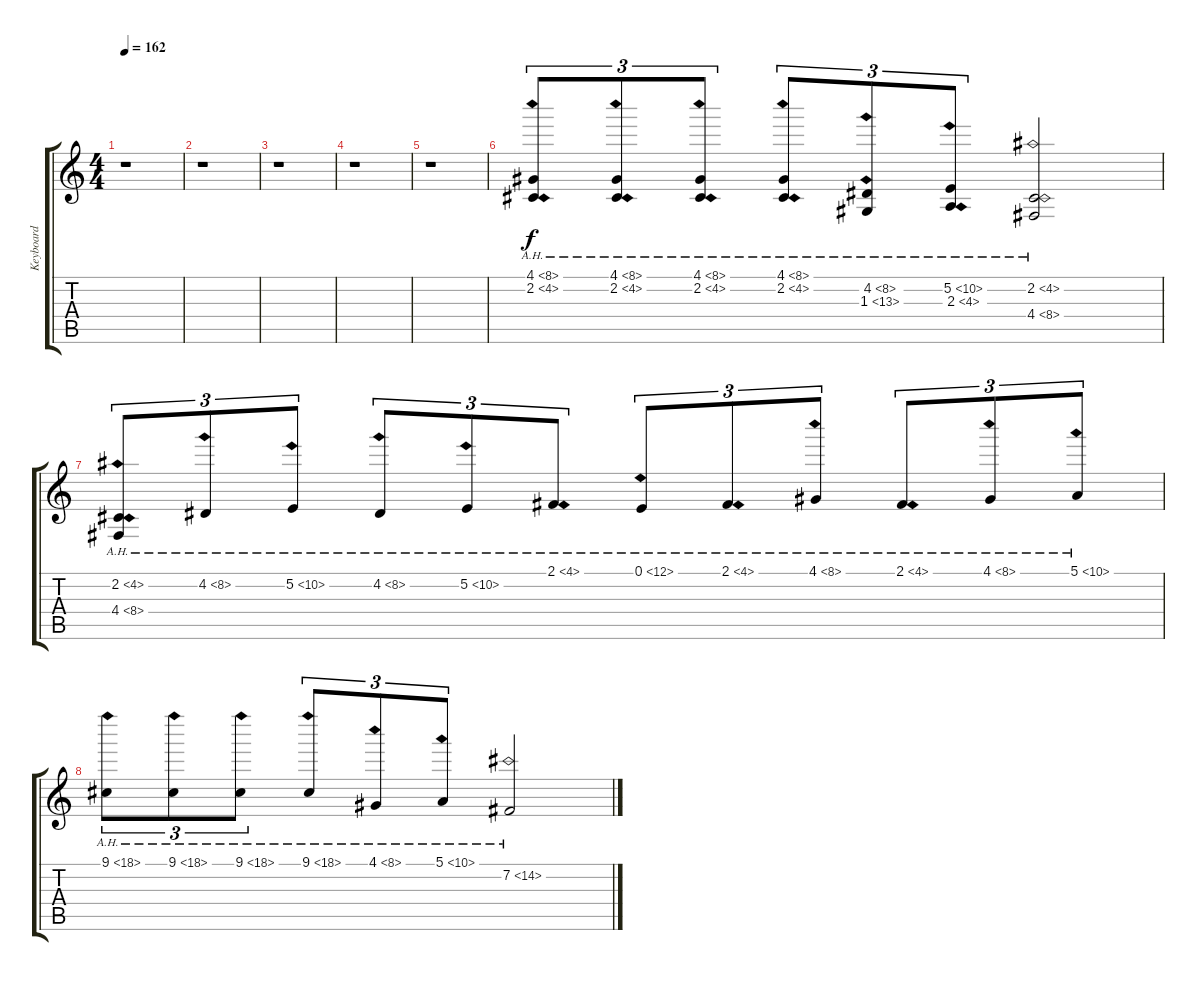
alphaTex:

\track ("Keyboard" "Keyboard") {instrument stringensemble1}
\staff {score tabs}
\tuning (E4 B3 G3 D3 A2 E2) {hide}
\ts (4 4)
\tempo 162
\clef g2
\ks c
r.1{dy f} |
r.1 |
r.1 |
r.1 |
r.1 |
(4.1{ah 4} 2.2{ah 2}).8{tu (3 2) volume 12 instrument musicbox} (4.1{ah 4} 2.2{ah 2}).8{tu (3 2)} (4.1{ah 4} 2.2{ah 2}).8{tu (3 2)} (4.1{ah 4} 2.2{ah 2}).8{tu (3 2)} (4.2{ah 4} 1.3{ah 12}).8{tu (3 2)} (5.2{ah 5} 2.3{ah 2}).8{tu (3 2)} (2.2{ah 2} 4.4{ah 4}).2 |
(2.2{ah 2} 4.4{ah 4}).8{tu (3 2)} 4.2{ah 4}.8{tu (3 2)} 5.2{ah 5}.8{tu (3 2)} 4.2{ah 4}.8{tu (3 2)} 5.2{ah 5}.8{tu (3 2)} 2.1{ah 2}.8{tu (3 2)} 0.1{ah 12}.8{tu (3 2)} 2.1{ah 2}.8{tu (3 2)} 4.1{ah 4}.8{tu (3 2)} 2.1{ah 2}.8{tu (3 2)} 4.1{ah 4}.8{tu (3 2)} 5.1{ah 5}.8{tu (3 2)} |
9.1{ah 9}.8{tu (3 2)} 9.1{ah 9}.8{tu (3 2)} 9.1{ah 9}.8{tu (3 2)} 9.1{ah 9}.8{tu (3 2)} 4.1{ah 4}.8{tu (3 2)} 5.1{ah 5}.8{tu (3 2)} 7.2{ah 7}.2
